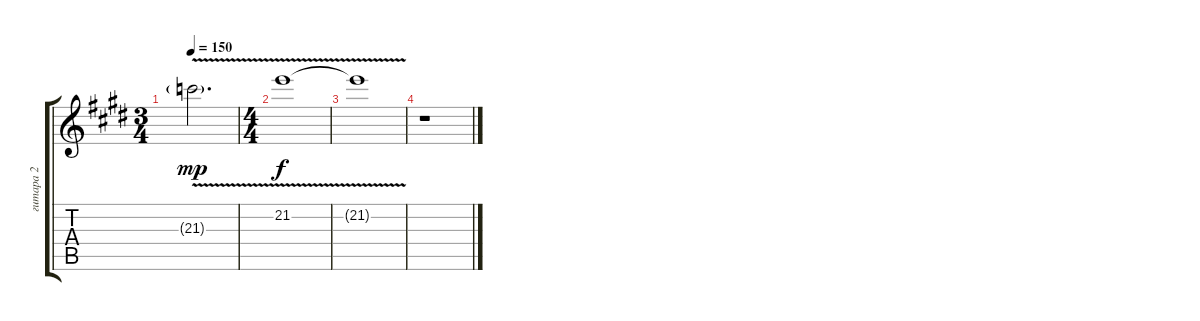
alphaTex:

\track ("гитара 2" "гитара 2") {instrument distortionguitar}
\staff {score tabs}
\tuning (C4 G3 Eb3 Bb2 F2 C2) {hide}
\ts (3 4)
\tempo 150
\clef g2
\ks c#minor
21.3{v g}.2{d dy mp} |
\ts (4 4)
21.2{v}.1{dy f volume 0} |
21.2{t}.1 |
r.1
